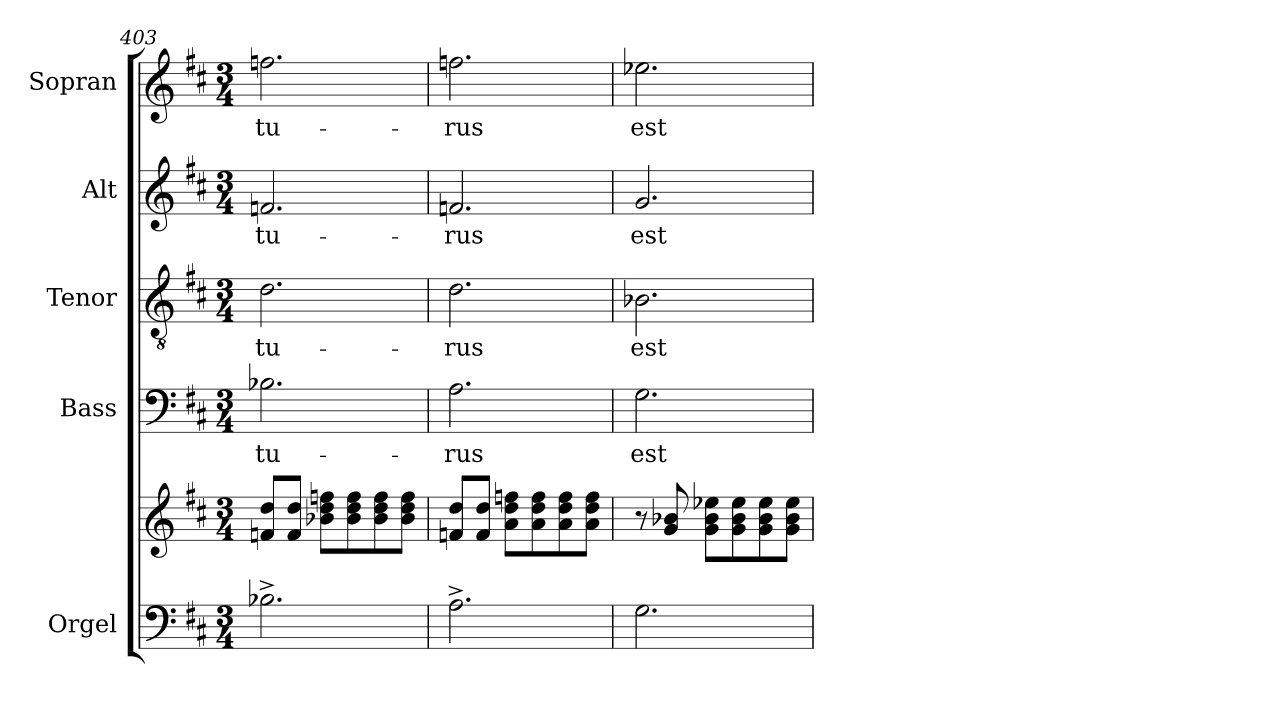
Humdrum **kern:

**kern	**kern	**kern	**text	**kern	**text	**kern	**text	**kern	**text
*part5	*part5	*part4	*part4	*part3	*part3	*part2	*part2	*part1	*part1
*staff6	*staff5	*staff4	*staff4	*staff3	*staff3	*staff2	*staff2	*staff1	*staff1
*I"Orgel	*	*I"Bass	*	*I"Tenor	*	*I"Alt	*	*I"Sopran	*
*I'Org.	*	*I'B	*	*I'T	*	*I'A	*	*I'S	*
!!LO:PB:g=z
*clefF4	*clefG2	*clefF4	*	*clefGv2	*	*clefG2	*	*clefG2	*
*k[f#c#]	*k[f#c#]	*k[f#c#]	*	*k[f#c#]	*	*k[f#c#]	*	*k[f#c#]	*
*D:	*D:	*D:	*	*D:	*	*D:	*	*D:	*
*M3/4	*M3/4	*M3/4	*	*M3/4	*	*M3/4	*	*M3/4	*
=403	=403	=403	=403	=403	=403	=403	=403	=403	=403
!	!	!	!LO:LY:b	!	!LO:LY:b	!	!LO:LY:b	!	!LO:LY:b
2.B-X^>\	8fn/ 8dd/L	2.B-X\	-tu-	2.d\	-tu-	2.fn/	-tu-	2.ffn\	-tu-
.	8f/ 8dd/J	.	.	.	.	.	.	.	.
.	8b-X\ 8dd\ 8ffn\L	.	.	.	.	.	.	.	.
.	8b-\ 8dd\ 8ff\	.	.	.	.	.	.	.	.
.	8b-\ 8dd\ 8ff\	.	.	.	.	.	.	.	.
.	8b-\ 8dd\ 8ff\J	.	.	.	.	.	.	.	.
=404	=404	=404	=404	=404	=404	=404	=404	=404	=404
!	!	!	!LO:LY:b	!	!LO:LY:b	!	!LO:LY:b	!	!LO:LY:b
2.A^>\	8fn/ 8dd/L	2.A\	-rus	2.d\	-rus	2.fn/	-rus	2.ffn\	-rus
.	8f/ 8dd/J	.	.	.	.	.	.	.	.
.	8a\ 8dd\ 8ffn\L	.	.	.	.	.	.	.	.
.	8a\ 8dd\ 8ff\	.	.	.	.	.	.	.	.
.	8a\ 8dd\ 8ff\	.	.	.	.	.	.	.	.
.	8a\ 8dd\ 8ff\J	.	.	.	.	.	.	.	.
=405	=405	=405	=405	=405	=405	=405	=405	=405	=405
!	!	!	!LO:LY:b	!	!LO:LY:b	!	!LO:LY:b	!	!LO:LY:b
2.G\	8r	2.G\	est	2.B-X\	est	2.g/	est	2.ee-X\	est
.	8g/ 8b-X/	.	.	.	.	.	.	.	.
.	8g\ 8b-\ 8ee-X\L	.	.	.	.	.	.	.	.
.	8g\ 8b-\ 8ee-\	.	.	.	.	.	.	.	.
.	8g\ 8b-\ 8ee-\	.	.	.	.	.	.	.	.
.	8g\ 8b-\ 8ee-\J	.	.	.	.	.	.	.	.
=	=	=	=	=	=	=	=	=	=
*-	*-	*-	*-	*-	*-	*-	*-	*-	*-
